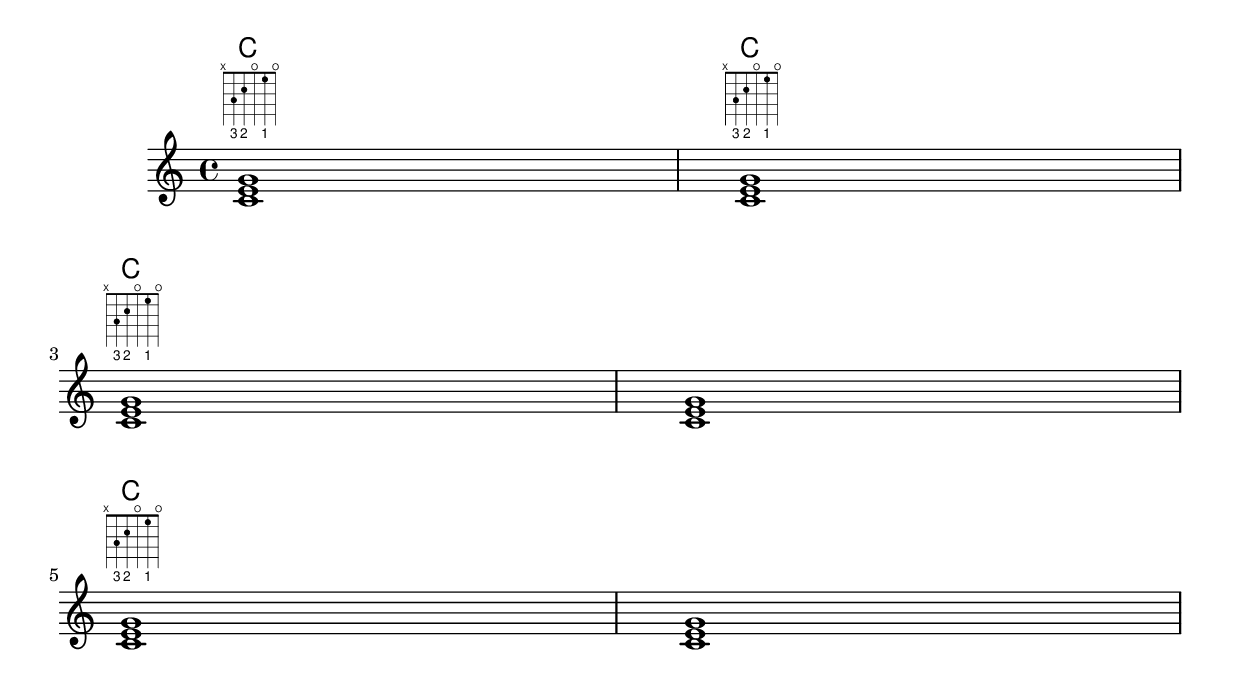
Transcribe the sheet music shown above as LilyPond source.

% Do not edit this file; it is automatically
% generated from Documentation/snippets/new
% This file is in the public domain.
%% Note: this file works from version 2.13.36
\version "2.13.39"

\header {
%% Translation of GIT committish: 5160eccb26cee0bfd802d844233e4a8d795a1e94
  texidoces = "
Se puede hacer que los diagramas de posiciones se muestren sólo
cuando el acorde cambia o al comienzo de una nueva línea.

"

  doctitlees = "Cambios de acorde de posiciones de trastes"


%% Translation of GIT committish: 0a868be38a775ecb1ef935b079000cebbc64de40
texidocde = "
Bunddiagramme können definiert werden, sodass sie nur angezeigt werden,
wenn der Akkord sich ändert oder eine neue Zeile anfängt.

"

  doctitlede = "Akkordänderungen für Bunddiagramme"

  lsrtags = "fretted-strings"
  texidoc = "FretBoards can be set to display only when the chord changes
or at the beginning of a new line."
  doctitle = "chordChanges for FretBoards"
} % begin verbatim


\include "predefined-guitar-fretboards.ly"

myChords = \chordmode {
  c1 c1 \break
  \set chordChanges = ##t
  c1 c1 \break
  c1 c1 \break
}

<<
  \new ChordNames { \myChords }
  \new FretBoards { \myChords }
  \new Staff { \myChords }
>>
